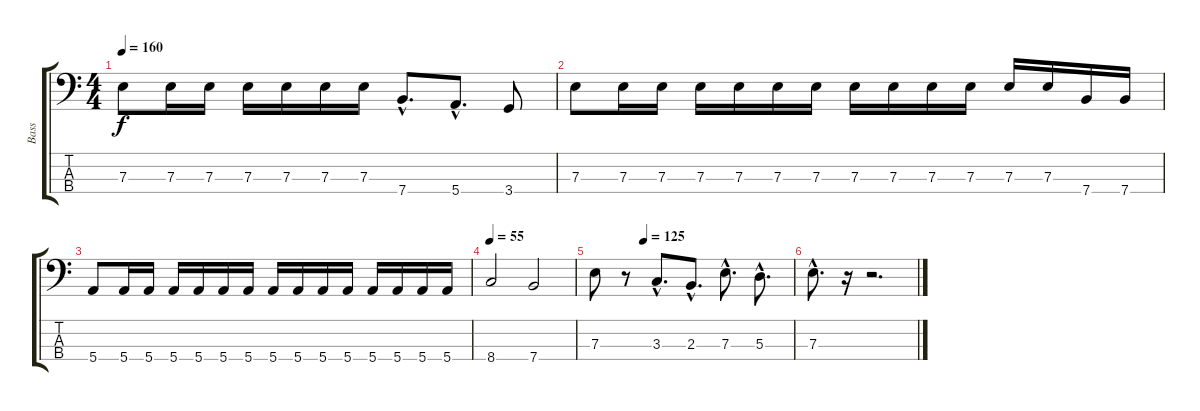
\track ("Bass" "Bass") {instrument electricbassfinger}
\staff {score tabs}
\tuning (G2 D2 A1 E1) {hide}
\ts (4 4)
\tempo 160
\clef f4
\ks c
7.3.8{dy f} 7.3.16 7.3.16 7.3.16 7.3.16 7.3.16 7.3.16 7.4{hac}.8{d} 5.4{hac}.8{d} 3.4.8 |
7.3.8 7.3.16 7.3.16 7.3.16 7.3.16 7.3.16 7.3.16 7.3.16 7.3.16 7.3.16 7.3.16 7.3.16 7.3.16 7.4.16 7.4.16 |
5.4.8 5.4.16 5.4.16 5.4.16 5.4.16 5.4.16 5.4.16 5.4.16 5.4.16 5.4.16 5.4.16 5.4.16 5.4.16 5.4.16 5.4.16 |
\tempo 55
8.4.2 7.4.2 |
\tempo (125 0.25)
7.3.8 r.8 3.3{hac}.8{d} 2.3{hac}.8{d} 7.3{hac}.8{d} 5.3{hac}.8{d} |
7.3{hac}.8{d} r.16 r.2{d}
